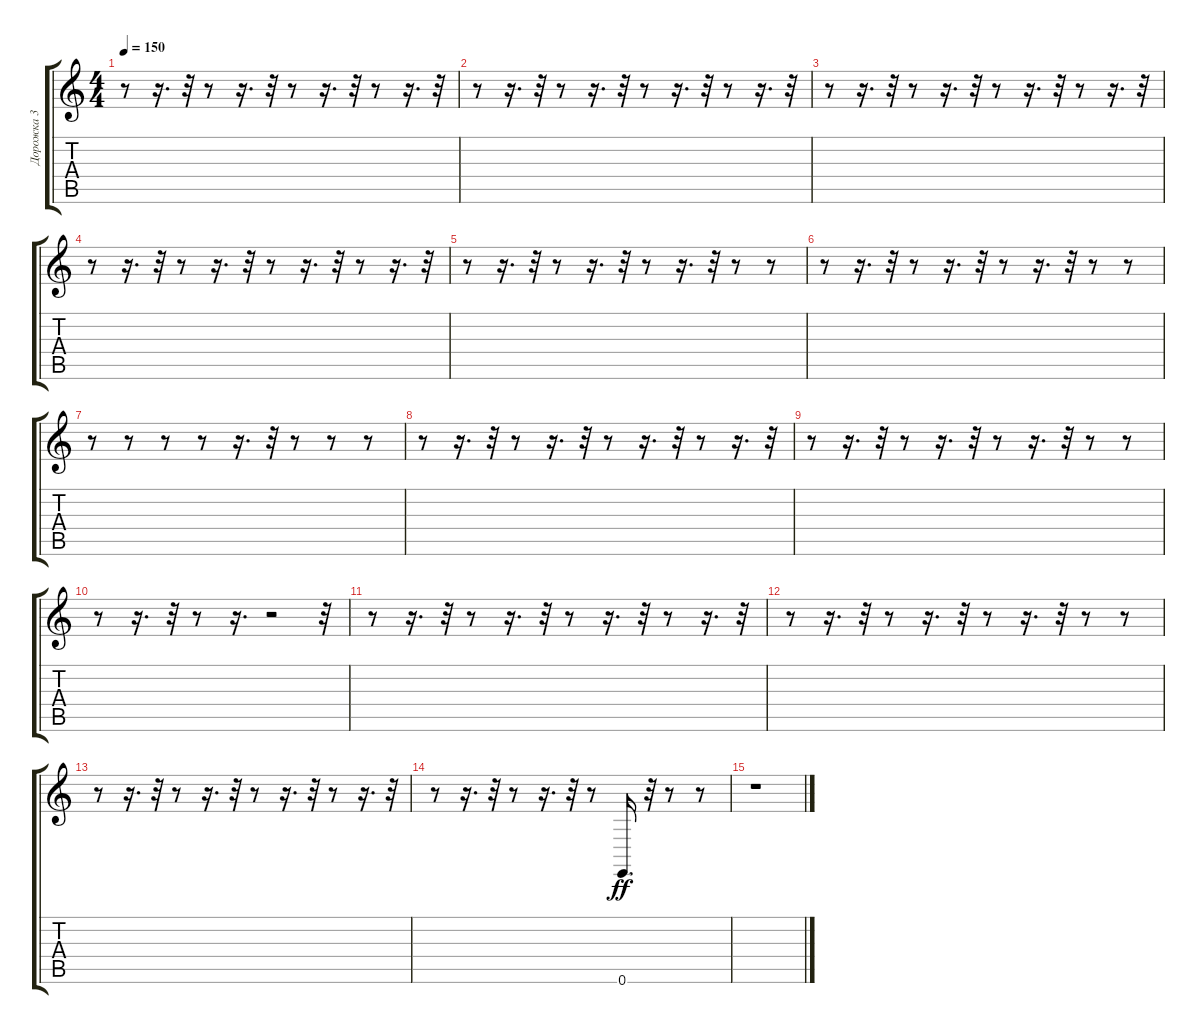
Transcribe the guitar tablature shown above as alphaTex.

\track ("Дорожка 3" "Дорожка 3") {instrument acousticgrandpiano}
\staff {score tabs}
\tuning (E4 B3 G3 D3 A2 E2) {hide}
\ts (4 4)
\tempo 150
\clef g2
\ks c
r.8{dy ff} r.16{d} r.32 r.8 r.16{d} r.32 r.8 r.16{d} r.32 r.8 r.16{d} r.32 |
r.8 r.16{d} r.32 r.8 r.16{d} r.32 r.8 r.16{d} r.32 r.8 r.16{d} r.32 |
r.8 r.16{d} r.32 r.8 r.16{d} r.32 r.8 r.16{d} r.32 r.8 r.16{d} r.32 |
r.8 r.16{d} r.32 r.8 r.16{d} r.32 r.8 r.16{d} r.32 r.8 r.16{d} r.32 |
r.8 r.16{d} r.32 r.8 r.16{d} r.32 r.8 r.16{d} r.32 r.8 r.8 |
r.8 r.16{d} r.32 r.8 r.16{d} r.32 r.8 r.16{d} r.32 r.8 r.8 |
r.8 r.8 r.8 r.8 r.16{d} r.32 r.8 r.8 r.8 |
r.8 r.16{d} r.32 r.8 r.16{d} r.32 r.8 r.16{d} r.32 r.8 r.16{d} r.32 |
r.8 r.16{d} r.32 r.8 r.16{d} r.32 r.8 r.16{d} r.32 r.8 r.8 |
r.8 r.16{d} r.32 r.8 r.16{d} r.2 r.32 |
r.8 r.16{d} r.32 r.8 r.16{d} r.32 r.8 r.16{d} r.32 r.8 r.16{d} r.32 |
r.8 r.16{d} r.32 r.8 r.16{d} r.32 r.8 r.16{d} r.32 r.8 r.8 |
r.8 r.16{d} r.32 r.8 r.16{d} r.32 r.8 r.16{d} r.32 r.8 r.16{d} r.32 |
r.8 r.16{d} r.32 r.8 r.16{d} r.32 r.8 0.6.16{d} r.32 r.8 r.8 |
r.1
